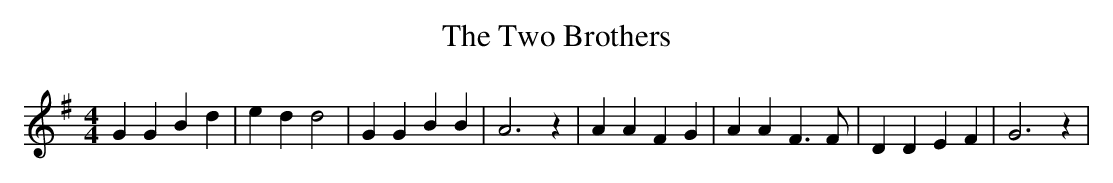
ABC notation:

X:1
T:The Two Brothers
M:4/4
L:1/4
K:G
 G G B d| e d d2| G G B B| A3 z| A A F G| A A F3/2 F/2| D D E F| G3 z|\
